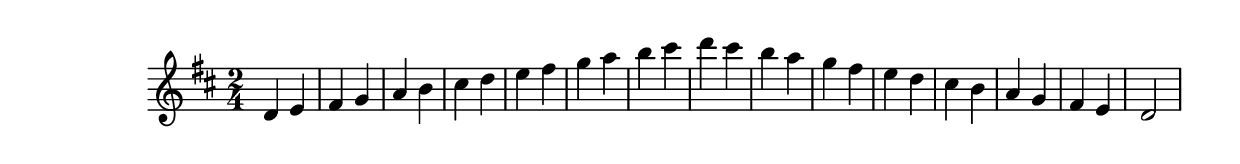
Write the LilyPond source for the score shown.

\version "2.22.1"

\relative {
        \clef treble
        \key d \major
        \time 2/4
        d' e fis g a b cis d e fis g a b cis d cis b a g fis e d cis b a g fis e d2
}
